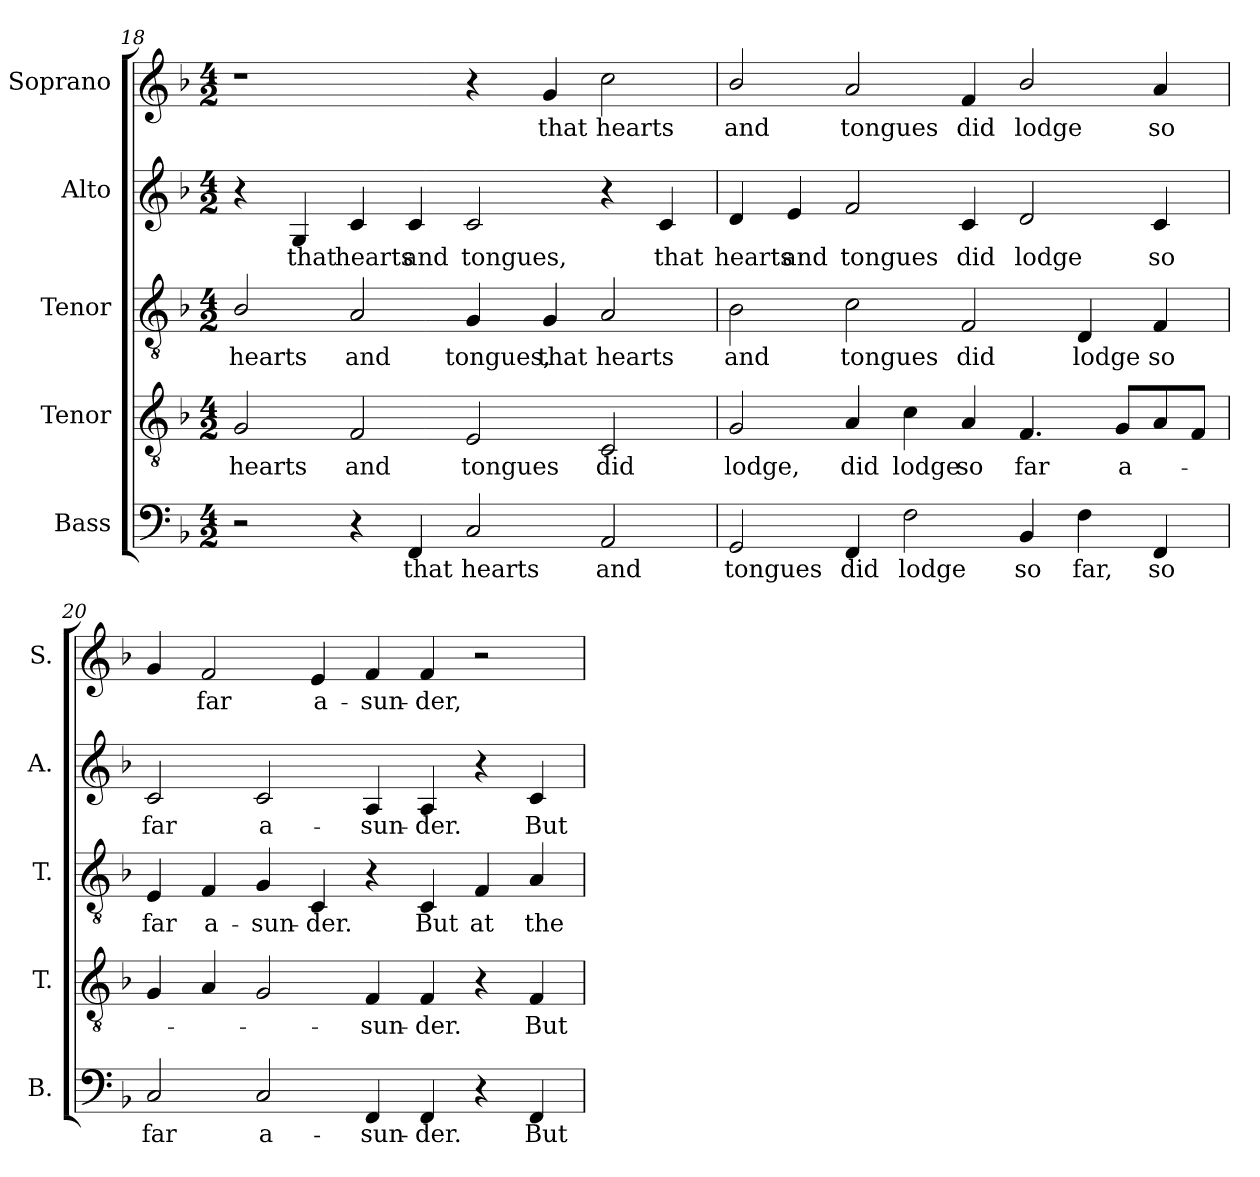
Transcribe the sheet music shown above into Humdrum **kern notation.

**kern	**text	**kern	**text	**kern	**text	**kern	**text	**kern	**text
*part5	*part5	*part4	*part4	*part3	*part3	*part2	*part2	*part1	*part1
*staff5	*staff5	*staff4	*staff4	*staff3	*staff3	*staff2	*staff2	*staff1	*staff1
*I"Bass	*	*I"Tenor	*	*I"Tenor	*	*I"Alto	*	*I"Soprano	*
*I'B.	*	*I'T.	*	*I'T.	*	*I'A.	*	*I'S.	*
*clefF4	*	*clefGv2	*	*clefGv2	*	*clefG2	*	*clefG2	*
*	*	*ITrd7c12	*	*ITrd7c12	*	*	*	*	*
*k[b-]	*	*k[b-]	*	*k[b-]	*	*k[b-]	*	*k[b-]	*
*F:	*	*F:	*	*F:	*	*F:	*	*F:	*
*M4/2	*	*M4/2	*	*M4/2	*	*M4/2	*	*M4/2	*
=18	=18	=18	=18	=18	=18	=18	=18	=18	=18
!	!	!	!LO:LY:b:color=#000000	!	!	!	!	!	!
!	!	!	!	!	!LO:LY:b:color=#000000	!	!	!	!
2r	.	2GGi/	hearts	2BB-i/	hearts	4r	.	1r	.
!	!	!	!	!	!	!	!LO:LY:b:color=#000000	!	!
.	.	.	.	.	.	4Gi/	that	.	.
!	!	!	!LO:LY:b:color=#000000	!	!	!	!	!	!
!	!	!	!	!	!LO:LY:b:color=#000000	!	!	!	!
!	!	!	!	!	!	!	!LO:LY:b:color=#000000	!	!
4r	.	2FFi/	and	2AAi/	and	4ci/	hearts	.	.
!	!LO:LY:b:color=#000000	!	!	!	!	!	!	!	!
!	!	!	!	!	!	!	!LO:LY:b:color=#000000	!	!
4FFi/	that	.	.	.	.	4ci/	and	.	.
!	!LO:LY:b:color=#000000	!	!	!	!	!	!	!	!
!	!	!	!LO:LY:b:color=#000000	!	!	!	!	!	!
!	!	!	!	!	!LO:LY:b:color=#000000	!	!	!	!
!	!	!	!	!	!	!	!LO:LY:b:color=#000000	!	!
2Ci/	hearts	2EEi/	tongues	4GGi/	tongues,	2ci/	tongues,	4r	.
!	!	!	!	!	!LO:LY:b:color=#000000	!	!	!	!
!	!	!	!	!	!	!	!	!	!LO:LY:b:color=#000000
.	.	.	.	4GGi/	that	.	.	4gi/	that
!	!LO:LY:b:color=#000000	!	!	!	!	!	!	!	!
!	!	!	!LO:LY:b:color=#000000	!	!	!	!	!	!
!	!	!	!	!	!LO:LY:b:color=#000000	!	!	!	!
!	!	!	!	!	!	!	!	!	!LO:LY:b:color=#000000
2AAi/	and	2CCi/	did	2AAi/	hearts	4r	.	2cci\	hearts
!	!	!	!	!	!	!	!LO:LY:b:color=#000000	!	!
.	.	.	.	.	.	4ci/	that	.	.
!!LO:PB:g=z
=19	=19	=19	=19	=19	=19	=19	=19	=19	=19
!	!LO:LY:b:color=#000000	!	!	!	!	!	!	!	!
!	!	!	!LO:LY:b:color=#000000	!	!	!	!	!	!
!	!	!	!	!	!LO:LY:b:color=#000000	!	!	!	!
!	!	!	!	!	!	!	!LO:LY:b:color=#000000	!	!
!	!	!	!	!	!	!	!	!	!LO:LY:b:color=#000000
2GGi/	tongues	2GGi/	lodge,	2BB-i\	and	4di/	hearts	2b-i/	and
!	!	!	!	!	!	!	!LO:LY:b:color=#000000	!	!
.	.	.	.	.	.	4ei/	and	.	.
!	!LO:LY:b:color=#000000	!	!	!	!	!	!	!	!
!	!	!	!LO:LY:b:color=#000000	!	!	!	!	!	!
!	!	!	!	!	!LO:LY:b:color=#000000	!	!	!	!
!	!	!	!	!	!	!	!LO:LY:b:color=#000000	!	!
!	!	!	!	!	!	!	!	!	!LO:LY:b:color=#000000
4FFi/	did	4AAi/	did	2Ci\	tongues	2fi/	tongues	2ai/	tongues
!	!LO:LY:b:color=#000000	!	!	!	!	!	!	!	!
!	!	!	!LO:LY:b:color=#000000	!	!	!	!	!	!
2Fi\	lodge	4Ci\	lodge	.	.	.	.	.	.
!	!	!	!LO:LY:b:color=#000000	!	!	!	!	!	!
!	!	!	!	!	!LO:LY:b:color=#000000	!	!	!	!
!	!	!	!	!	!	!	!LO:LY:b:color=#000000	!	!
!	!	!	!	!	!	!	!	!	!LO:LY:b:color=#000000
.	.	4AAi/	so	2FFi/	did	4ci/	did	4fi/	did
!	!LO:LY:b:color=#000000	!	!	!	!	!	!	!	!
!	!	!	!LO:LY:b:color=#000000	!	!	!	!	!	!
!	!	!	!	!	!	!	!LO:LY:b:color=#000000	!	!
!	!	!	!	!	!	!	!	!	!LO:LY:b:color=#000000
4BB-i/	so	4.FFi/	far	.	.	2di/	lodge	2b-i/	lodge
!	!LO:LY:b:color=#000000	!	!	!	!	!	!	!	!
!	!	!	!	!	!LO:LY:b:color=#000000	!	!	!	!
4Fi\	far,	.	.	4DDi/	lodge	.	.	.	.
!	!	!	!LO:LY:b:color=#000000	!	!	!	!	!	!
.	.	8GGi/L	a-	.	.	.	.	.	.
!	!LO:LY:b:color=#000000	!	!	!	!	!	!	!	!
!	!	!	!	!	!LO:LY:b:color=#000000	!	!	!	!
!	!	!	!	!	!	!	!LO:LY:b:color=#000000	!	!
!	!	!	!	!	!	!	!	!	!LO:LY:b:color=#000000
4FFi/	so	8AAi/	.	4FFi/	so	4ci/	so	4ai/	so
.	.	8FFi/J	.	.	.	.	.	.	.
=20	=20	=20	=20	=20	=20	=20	=20	=20	=20
!	!LO:LY:b:color=#000000	!	!	!	!	!	!	!	!
!	!	!	!	!	!LO:LY:b:color=#000000	!	!	!	!
!	!	!	!	!	!	!	!LO:LY:b:color=#000000	!	!
2Ci/	far	4GGi/	.	4EEi/	far	2ci/	far	4gi/	.
!	!	!	!	!	!LO:LY:b:color=#000000	!	!	!	!
!	!	!	!	!	!	!	!	!	!LO:LY:b:color=#000000
.	.	4AAi/	.	4FFi/	a-	.	.	2fi/	far
!	!LO:LY:b:color=#000000	!	!	!	!	!	!	!	!
!	!	!	!	!	!LO:LY:b:color=#000000	!	!	!	!
!	!	!	!	!	!	!	!LO:LY:b:color=#000000	!	!
2Ci/	a-	2GGi/	.	4GGi/	-sun-	2ci/	a-	.	.
!	!	!	!	!	!LO:LY:b:color=#000000	!	!	!	!
!	!	!	!	!	!	!	!	!	!LO:LY:b:color=#000000
.	.	.	.	4CCi/	-der.	.	.	4ei/	a-
!	!LO:LY:b:color=#000000	!	!	!	!	!	!	!	!
!	!	!	!LO:LY:b:color=#000000	!	!	!	!	!	!
!	!	!	!	!	!	!	!LO:LY:b:color=#000000	!	!
!	!	!	!	!	!	!	!	!	!LO:LY:b:color=#000000
4FFi/	-sun-	4FFi/	-sun-	4r	.	4Ai/	-sun-	4fi/	-sun-
!	!LO:LY:b:color=#000000	!	!	!	!	!	!	!	!
!	!	!	!LO:LY:b:color=#000000	!	!	!	!	!	!
!	!	!	!	!	!LO:LY:b:color=#000000	!	!	!	!
!	!	!	!	!	!	!	!LO:LY:b:color=#000000	!	!
!	!	!	!	!	!	!	!	!	!LO:LY:b:color=#000000
4FFi/	-der.	4FFi/	-der.	4CCi/	But	4Ai/	-der.	4fi/	-der,
!	!	!	!	!	!LO:LY:b:color=#000000	!	!	!	!
4r	.	4r	.	4FFi/	at	4r	.	2r	.
!	!LO:LY:b:color=#000000	!	!	!	!	!	!	!	!
!	!	!	!LO:LY:b:color=#000000	!	!	!	!	!	!
!	!	!	!	!	!LO:LY:b:color=#000000	!	!	!	!
!	!	!	!	!	!	!	!LO:LY:b:color=#000000	!	!
4FFi/	But	4FFi/	But	4AAi/	the	4ci/	But	.	.
=	=	=	=	=	=	=	=	=	=
*-	*-	*-	*-	*-	*-	*-	*-	*-	*-
